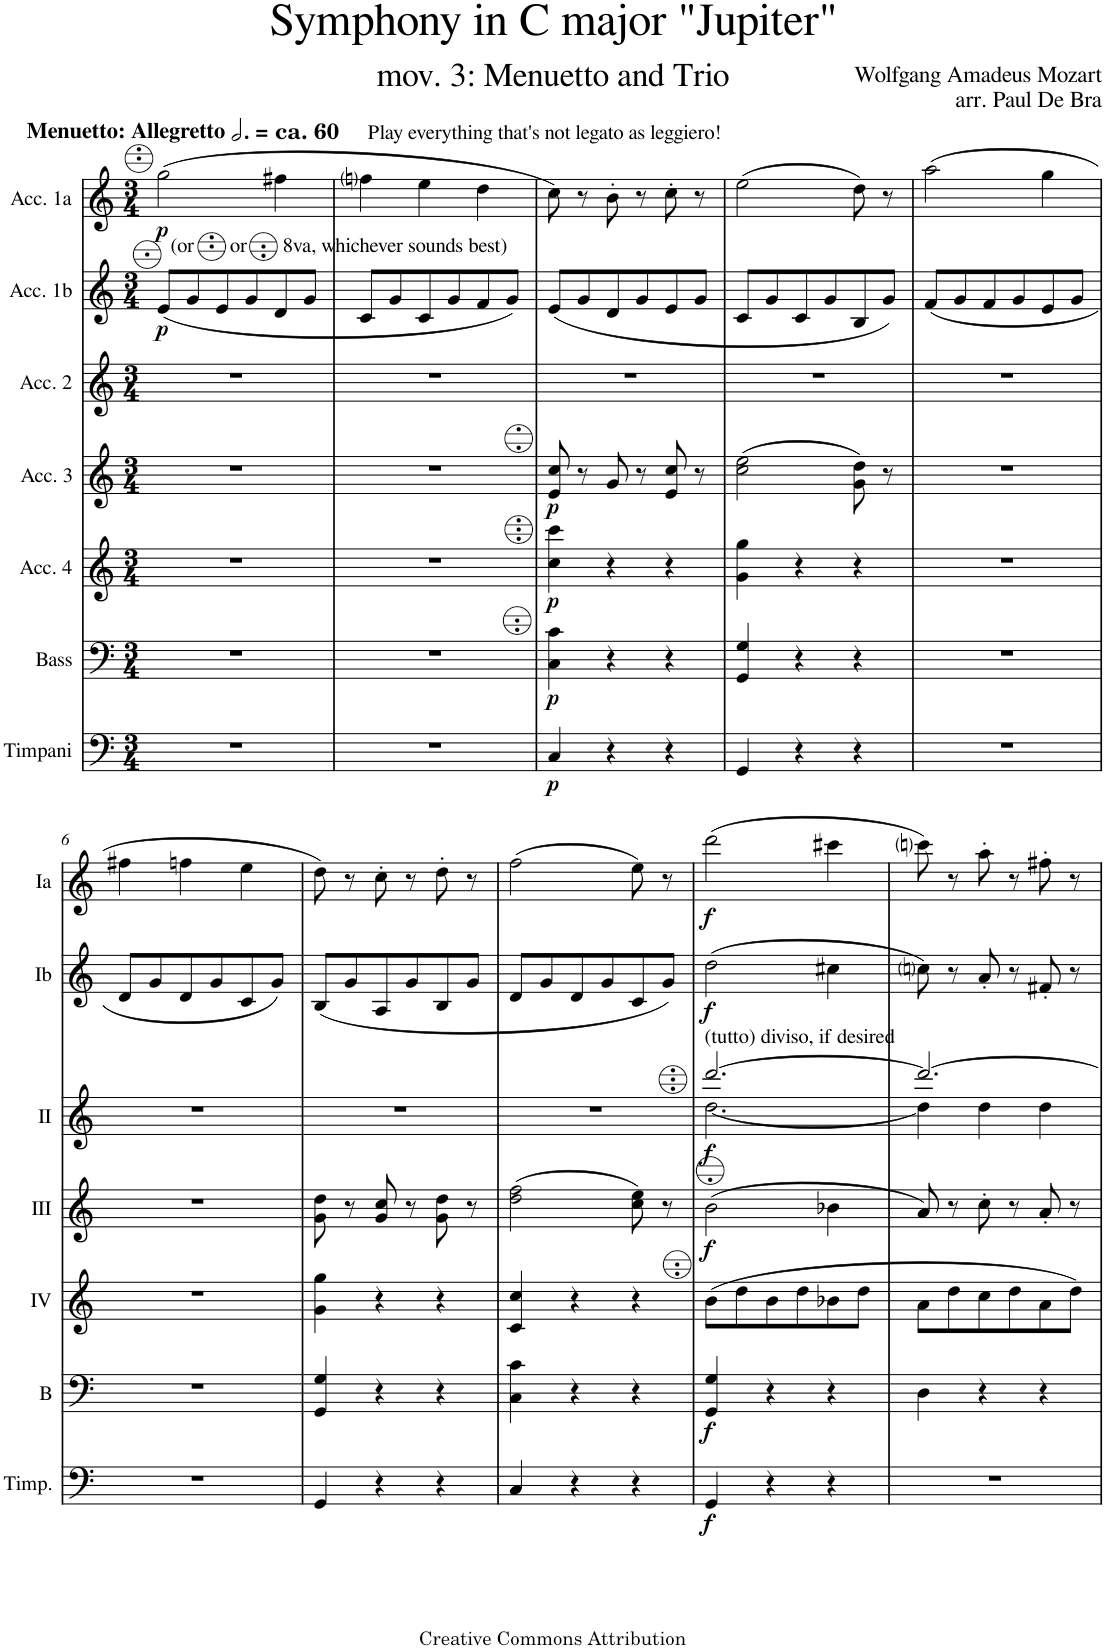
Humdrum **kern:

**kern	**dynam	**kern	**dynam	**kern	**dynam	**kern	**dynam	**kern	**dynam	**kern	**dynam	**kern	**dynam
*part7	*part7	*part6	*part6	*part5	*part5	*part4	*part4	*part3	*part3	*part2	*part2	*part1	*part1
*staff7	*staff7	*staff6	*staff6	*staff5	*staff5	*staff4	*staff4	*staff3	*staff3	*staff2	*staff2	*staff1	*staff1
*I"Timpani	*	*I"Bass	*	*I"Acc. 4	*	*I"Acc. 3	*	*I"Acc. 2	*	*I"Acc. 1b	*	*I"Acc. 1a	*
*I'Timp.	*	*I'B	*	*	*	*	*	*	*	*	*	*	*
*clefF4	*	*clefF4	*	*clefG2	*	*clefG2	*	*clefG2	*	*clefG2	*	*clefG2	*
*	*	*Trd7c12	*	*Trd7c12	*	*Trd7c12	*	*	*	*	*	*	*
*k[]	*	*k[]	*	*k[]	*	*k[]	*	*k[]	*	*k[]	*	*k[]	*
*M3/4	*	*M3/4	*	*M3/4	*	*M3/4	*	*M3/4	*	*M3/4	*	*M3/4	*
=1	=1	=1	=1	=1	=1	=1	=1	=1	=1	=1	=1	=1	=1
!	!	!	!	!	!	!	!	!	!	!	!	!LO:TX:a:B:t=Menuetto&colon; Allegretto	!
!	!	!	!	!	!	!	!	!	!	!	!	!LO:TX:a:B:t=ca. 60	!
!	!	!	!	!	!	!	!	!	!	!	!	!LO:TX:a:t=Play everything that's not legato as leggiero!	!
!	!	!	!	!	!	!	!	!	!	!LO:TX:a:t=(or       or       8va, whichever sounds best)	!	!	!
!	!	!	!	!	!	!	!	!	!	!	!LO:DY:b	!	!LO:DY:b
2.r	.	2.r	.	2.r	.	2.r	.	2.r	.	(8e/L	p	(2gg\	p
.	.	.	.	.	.	.	.	.	.	8g/	.	.	.
.	.	.	.	.	.	.	.	.	.	8e/	.	.	.
.	.	.	.	.	.	.	.	.	.	8g/	.	.	.
.	.	.	.	.	.	.	.	.	.	8d/	.	4ff#X\	.
.	.	.	.	.	.	.	.	.	.	8g/J	.	.	.
=2	=2	=2	=2	=2	=2	=2	=2	=2	=2	=2	=2	=2	=2
2.r	.	2.r	.	2.r	.	2.r	.	2.r	.	8c/L	.	4ffni\	.
.	.	.	.	.	.	.	.	.	.	8g/	.	.	.
.	.	.	.	.	.	.	.	.	.	8c/	.	4ee\	.
.	.	.	.	.	.	.	.	.	.	8g/	.	.	.
.	.	.	.	.	.	.	.	.	.	8f/	.	4dd\	.
.	.	.	.	.	.	.	.	.	.	8g/J)	.	.	.
=3	=3	=3	=3	=3	=3	=3	=3	=3	=3	=3	=3	=3	=3
!	!LO:DY:b	!	!LO:DY:b	!	!LO:DY:b	!	!LO:DY:b	!	!	!	!	!	!
4C/	p	4C\ 4c\	p	4cc\ 4ccc\	p	8e/ 8cc/	p	2.r	.	(8e/L	.	8cc\)	.
.	.	.	.	.	.	8r	.	.	.	8g/	.	8r	.
4r	.	4r	.	4r	.	8g/	.	.	.	8d/	.	8b'\	.
.	.	.	.	.	.	8r	.	.	.	8g/	.	8r	.
4r	.	4r	.	4r	.	8e/ 8cc/	.	.	.	8e/	.	8cc'\	.
.	.	.	.	.	.	8r	.	.	.	8g/J	.	8r	.
=4	=4	=4	=4	=4	=4	=4	=4	=4	=4	=4	=4	=4	=4
4GG/	.	4GG/ 4G/	.	4g\ 4gg\	.	(2cc\ 2ee\	.	2.r	.	8c/L	.	(2ee\	.
.	.	.	.	.	.	.	.	.	.	8g/	.	.	.
4r	.	4r	.	4r	.	.	.	.	.	8c/	.	.	.
.	.	.	.	.	.	.	.	.	.	8g/	.	.	.
4r	.	4r	.	4r	.	8g\ 8dd\)	.	.	.	8B/	.	8dd\)	.
.	.	.	.	.	.	8r	.	.	.	8g/J)	.	8r	.
=5	=5	=5	=5	=5	=5	=5	=5	=5	=5	=5	=5	=5	=5
2.r	.	2.r	.	2.r	.	2.r	.	2.r	.	(8f/L	.	(2aa\	.
.	.	.	.	.	.	.	.	.	.	8g/	.	.	.
.	.	.	.	.	.	.	.	.	.	8f/	.	.	.
.	.	.	.	.	.	.	.	.	.	8g/	.	.	.
.	.	.	.	.	.	.	.	.	.	8e/	.	4gg\	.
.	.	.	.	.	.	.	.	.	.	8g/J	.	.	.
!!LO:LB:g=z
=6	=6	=6	=6	=6	=6	=6	=6	=6	=6	=6	=6	=6	=6
2.r	.	2.r	.	2.r	.	2.r	.	2.r	.	8d/L	.	4ff#X\	.
.	.	.	.	.	.	.	.	.	.	8g/	.	.	.
.	.	.	.	.	.	.	.	.	.	8d/	.	4ffn\	.
.	.	.	.	.	.	.	.	.	.	8g/	.	.	.
.	.	.	.	.	.	.	.	.	.	8c/	.	4ee\	.
.	.	.	.	.	.	.	.	.	.	8g/J)	.	.	.
=7	=7	=7	=7	=7	=7	=7	=7	=7	=7	=7	=7	=7	=7
4GG/	.	4GG/ 4G/	.	4g\ 4gg\	.	8g\ 8dd\	.	2.r	.	(8B/L	.	8dd\)	.
.	.	.	.	.	.	8r	.	.	.	8g/	.	8r	.
4r	.	4r	.	4r	.	8g/ 8cc/	.	.	.	8A/	.	8cc'\	.
.	.	.	.	.	.	8r	.	.	.	8g/	.	8r	.
4r	.	4r	.	4r	.	8g\ 8dd\	.	.	.	8B/	.	8dd'\	.
.	.	.	.	.	.	8r	.	.	.	8g/J	.	8r	.
=8	=8	=8	=8	=8	=8	=8	=8	=8	=8	=8	=8	=8	=8
4C/	.	4C\ 4c\	.	4c/ 4cc/	.	(2dd\ 2ff\	.	2.r	.	8d/L	.	(2ff\	.
.	.	.	.	.	.	.	.	.	.	8g/	.	.	.
4r	.	4r	.	4r	.	.	.	.	.	8d/	.	.	.
.	.	.	.	.	.	.	.	.	.	8g/	.	.	.
4r	.	4r	.	4r	.	8cc\ 8ee\)	.	.	.	8c/	.	8ee\)	.
.	.	.	.	.	.	8r	.	.	.	8g/J)	.	8r	.
=9	=9	=9	=9	=9	=9	=9	=9	=9	=9	=9	=9	=9	=9
*	*	*	*	*	*	*	*	*^	*	*	*	*	*
!	!	!	!	!	!	!	!	!LO:TX:a:t=(tutto) diviso, if desired	!	!	!	!	!	!
!	!LO:DY:b	!	!LO:DY:b	!	!	!	!LO:DY:b	!	!	!LO:DY:b	!	!LO:DY:b	!	!LO:DY:b
4GG/	f	4GG/ 4G/	f	(8b\L	.	(2b\	f	[2.dd/	[2.d\	f	(2dd\	f	(2ddd\	f
.	.	.	.	8dd\	.	.	.	.	.	.	.	.	.	.
4r	.	4r	.	8b\	.	.	.	.	.	.	.	.	.	.
.	.	.	.	8dd\	.	.	.	.	.	.	.	.	.	.
4r	.	4r	.	8b-X\	.	4b-X\	.	.	.	.	4cc#X\	.	4ccc#X\	.
.	.	.	.	8dd\J	.	.	.	.	.	.	.	.	.	.
=10	=10	=10	=10	=10	=10	=10	=10	=10	=10	=10	=10	=10	=10	=10
2.r	.	4D\	.	8a\L	.	8a/)	.	2.dd/_	4d\]	.	8ccni\)	.	8cccni\)	.
.	.	.	.	8dd\	.	8r	.	.	.	.	8r	.	8r	.
.	.	4r	.	8cc\	.	8cc'\	.	.	4d\	.	8a'/	.	8aa'\	.
.	.	.	.	8dd\	.	8r	.	.	.	.	8r	.	8r	.
.	.	4r	.	8a\	.	8a'/	.	.	4d\	.	8f#X'/	.	8ff#X'\	.
.	.	.	.	8dd\J)	.	8r	.	.	.	.	8r	.	8r	.
*	*	*	*	*	*	*	*	*v	*v	*	*	*	*	*
=	=	=	=	=	=	=	=	=	=	=	=	=	=
*-	*-	*-	*-	*-	*-	*-	*-	*-	*-	*-	*-	*-	*-
